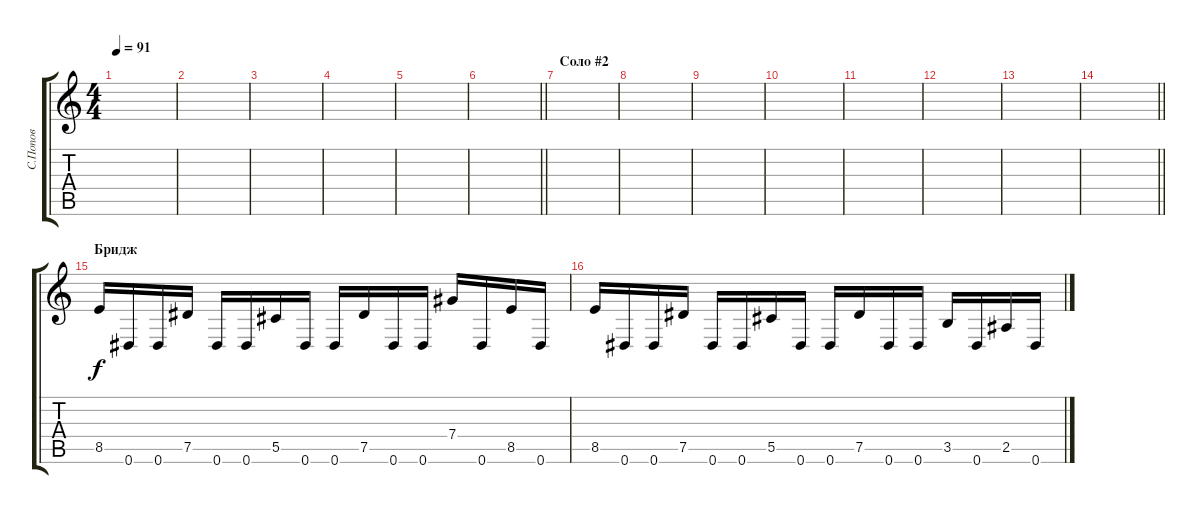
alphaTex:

\track ("С.Попов" "С.Попов") {instrument distortionguitar}
\staff {score tabs}
\tuning (Eb4 Bb3 Gb3 Db3 Ab2 Eb2) {hide}
\ts (4 4)
\tempo 91
\clef g2
\ks c
|
|
|
|
|
\barLineRight lightlight
|
\section ("" "Соло #2")
|
|
|
|
|
|
|
\barLineRight lightlight
|
\section ("" "Бридж")
8.5.16 0.6.16 0.6.16 7.5.16 0.6.16 0.6.16 5.5.16 0.6.16 0.6.16 7.5.16 0.6.16 0.6.16 7.4.16 0.6.16 8.5.16 0.6.16 |
8.5.16 0.6.16 0.6.16 7.5.16 0.6.16 0.6.16 5.5.16 0.6.16 0.6.16 7.5.16 0.6.16 0.6.16 3.5.16 0.6.16 2.5.16 0.6.16
